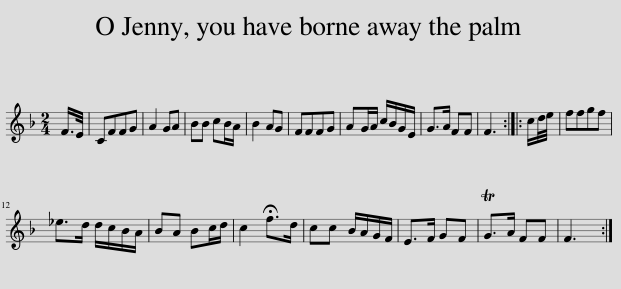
X:1
L:1/8
M:2/4
I:linebreak $
K:F
V:1 treble
V:1
 F/>E/ | CFFG | A2 GA | BB cB/A/ | B2 AG | %5
 FFFG | AG/A/ c/B/G/E/ | G>A FF | F3 :: c/d/4e/4 | %10
 ffgf |$ _e>d d/c/B/A/ | BA Bc/d/ | c2 !fermata!f>d | cc B/A/G/F/ | %15
 E>F GF | TG>A FF | F3 :| %18
